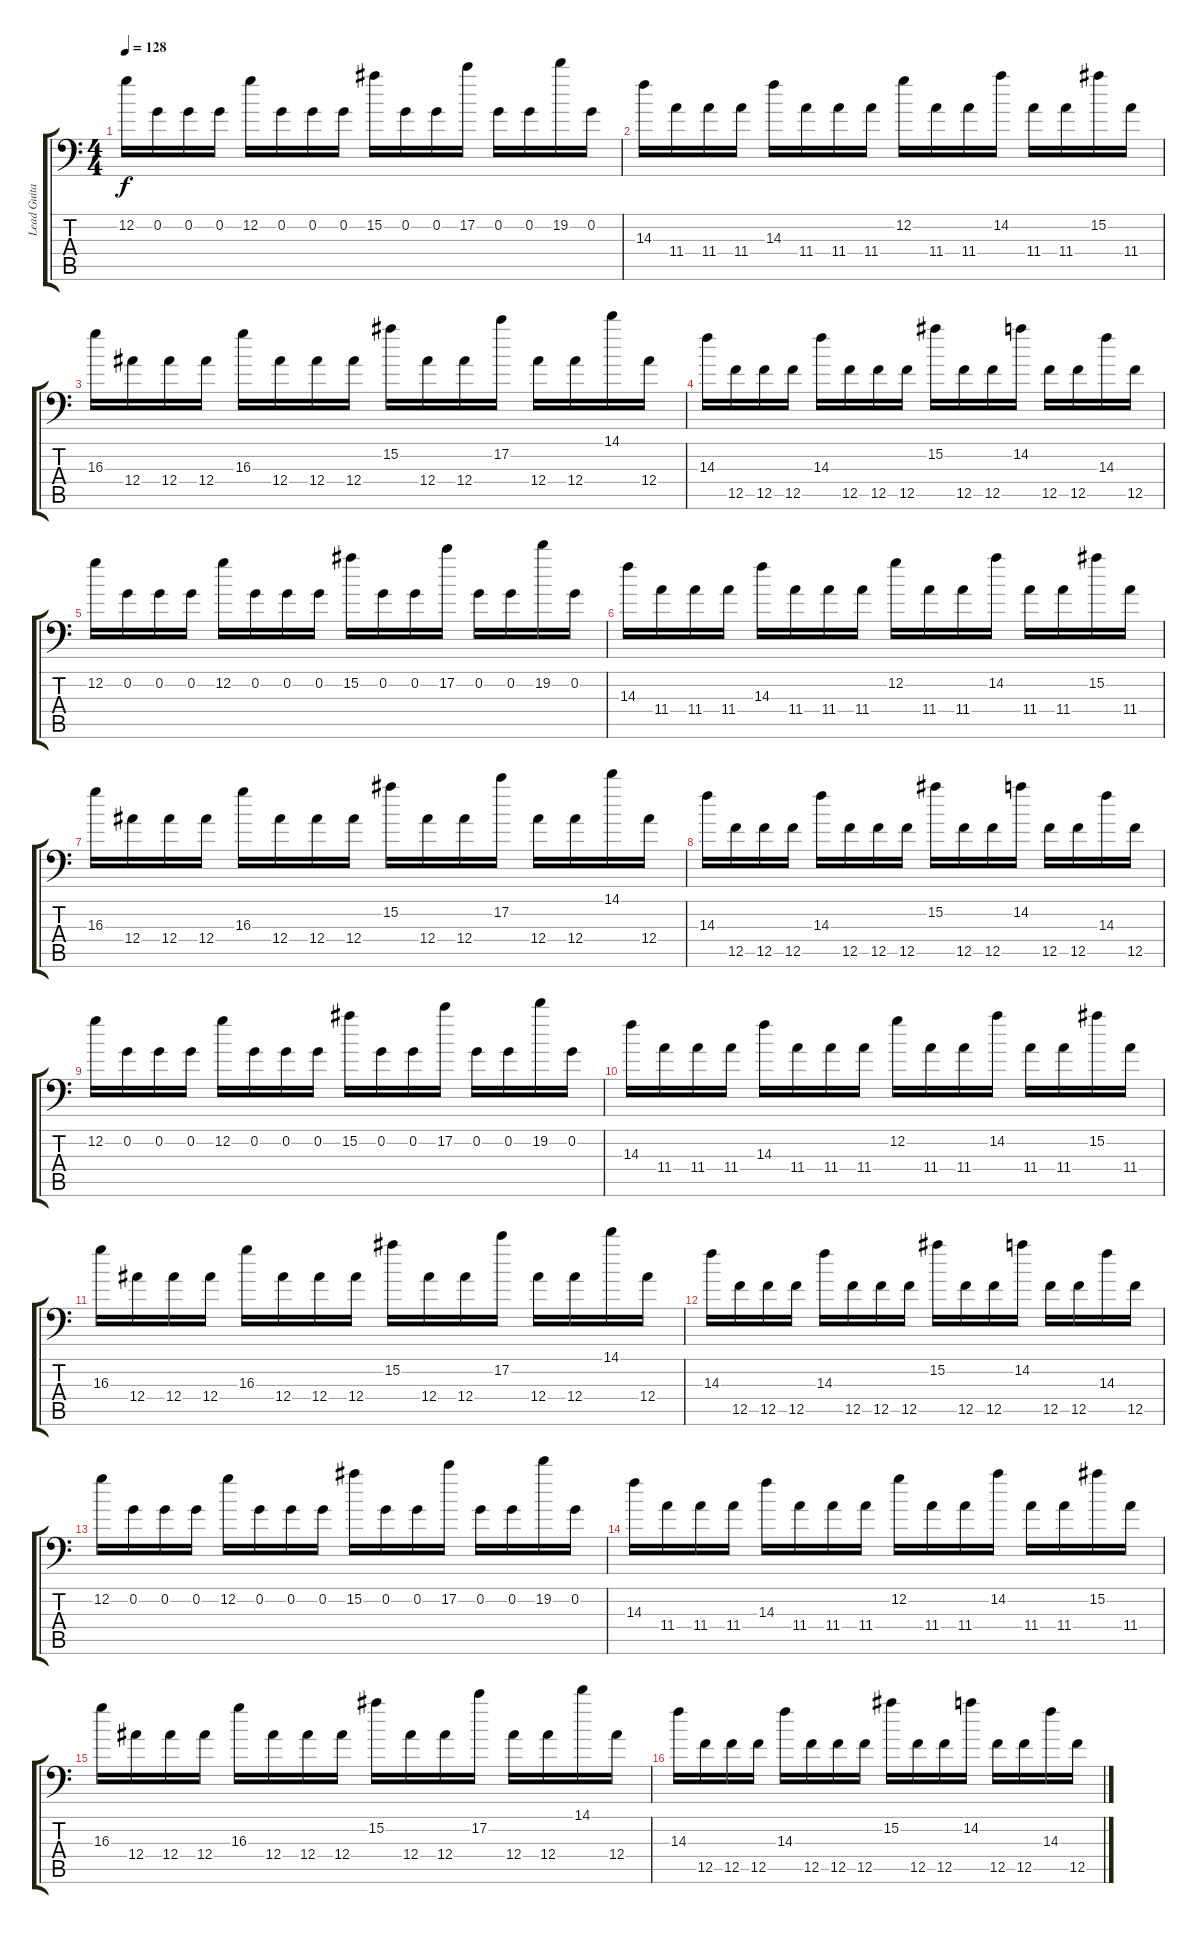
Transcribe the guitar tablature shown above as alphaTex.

\track ("Lead Guitar" "Lead Guita") {instrument distortionguitar}
\staff {score tabs}
\tuning (C4 G3 Eb3 Bb2 F2 Bb1) {hide}
\ts (4 4)
\tempo 128
\clef f4
\ks c
12.2.16{dy f} 0.2.16 0.2.16 0.2.16 12.2.16 0.2.16 0.2.16 0.2.16 15.2.16 0.2.16 0.2.16 17.2.16 0.2.16 0.2.16 19.2.16 0.2.16 |
14.3.16 11.4.16 11.4.16 11.4.16 14.3.16 11.4.16 11.4.16 11.4.16 12.2.16 11.4.16 11.4.16 14.2.16 11.4.16 11.4.16 15.2.16 11.4.16 |
16.3.16 12.4.16 12.4.16 12.4.16 16.3.16 12.4.16 12.4.16 12.4.16 15.2.16 12.4.16 12.4.16 17.2.16 12.4.16 12.4.16 14.1.16 12.4.16 |
14.3.16 12.5.16 12.5.16 12.5.16 14.3.16 12.5.16 12.5.16 12.5.16 15.2.16 12.5.16 12.5.16 14.2.16 12.5.16 12.5.16 14.3.16 12.5.16 |
12.2.16 0.2.16 0.2.16 0.2.16 12.2.16 0.2.16 0.2.16 0.2.16 15.2.16 0.2.16 0.2.16 17.2.16 0.2.16 0.2.16 19.2.16 0.2.16 |
14.3.16 11.4.16 11.4.16 11.4.16 14.3.16 11.4.16 11.4.16 11.4.16 12.2.16 11.4.16 11.4.16 14.2.16 11.4.16 11.4.16 15.2.16 11.4.16 |
16.3.16 12.4.16 12.4.16 12.4.16 16.3.16 12.4.16 12.4.16 12.4.16 15.2.16 12.4.16 12.4.16 17.2.16 12.4.16 12.4.16 14.1.16 12.4.16 |
14.3.16 12.5.16 12.5.16 12.5.16 14.3.16 12.5.16 12.5.16 12.5.16 15.2.16 12.5.16 12.5.16 14.2.16 12.5.16 12.5.16 14.3.16 12.5.16 |
12.2.16 0.2.16 0.2.16 0.2.16 12.2.16 0.2.16 0.2.16 0.2.16 15.2.16 0.2.16 0.2.16 17.2.16 0.2.16 0.2.16 19.2.16 0.2.16 |
14.3.16 11.4.16 11.4.16 11.4.16 14.3.16 11.4.16 11.4.16 11.4.16 12.2.16 11.4.16 11.4.16 14.2.16 11.4.16 11.4.16 15.2.16 11.4.16 |
16.3.16 12.4.16 12.4.16 12.4.16 16.3.16 12.4.16 12.4.16 12.4.16 15.2.16 12.4.16 12.4.16 17.2.16 12.4.16 12.4.16 14.1.16 12.4.16 |
14.3.16 12.5.16 12.5.16 12.5.16 14.3.16 12.5.16 12.5.16 12.5.16 15.2.16 12.5.16 12.5.16 14.2.16 12.5.16 12.5.16 14.3.16 12.5.16 |
12.2.16 0.2.16 0.2.16 0.2.16 12.2.16 0.2.16 0.2.16 0.2.16 15.2.16 0.2.16 0.2.16 17.2.16 0.2.16 0.2.16 19.2.16 0.2.16 |
14.3.16 11.4.16 11.4.16 11.4.16 14.3.16 11.4.16 11.4.16 11.4.16 12.2.16 11.4.16 11.4.16 14.2.16 11.4.16 11.4.16 15.2.16 11.4.16 |
16.3.16 12.4.16 12.4.16 12.4.16 16.3.16 12.4.16 12.4.16 12.4.16 15.2.16 12.4.16 12.4.16 17.2.16 12.4.16 12.4.16 14.1.16 12.4.16 |
14.3.16 12.5.16 12.5.16 12.5.16 14.3.16 12.5.16 12.5.16 12.5.16 15.2.16 12.5.16 12.5.16 14.2.16 12.5.16 12.5.16 14.3.16 12.5.16
